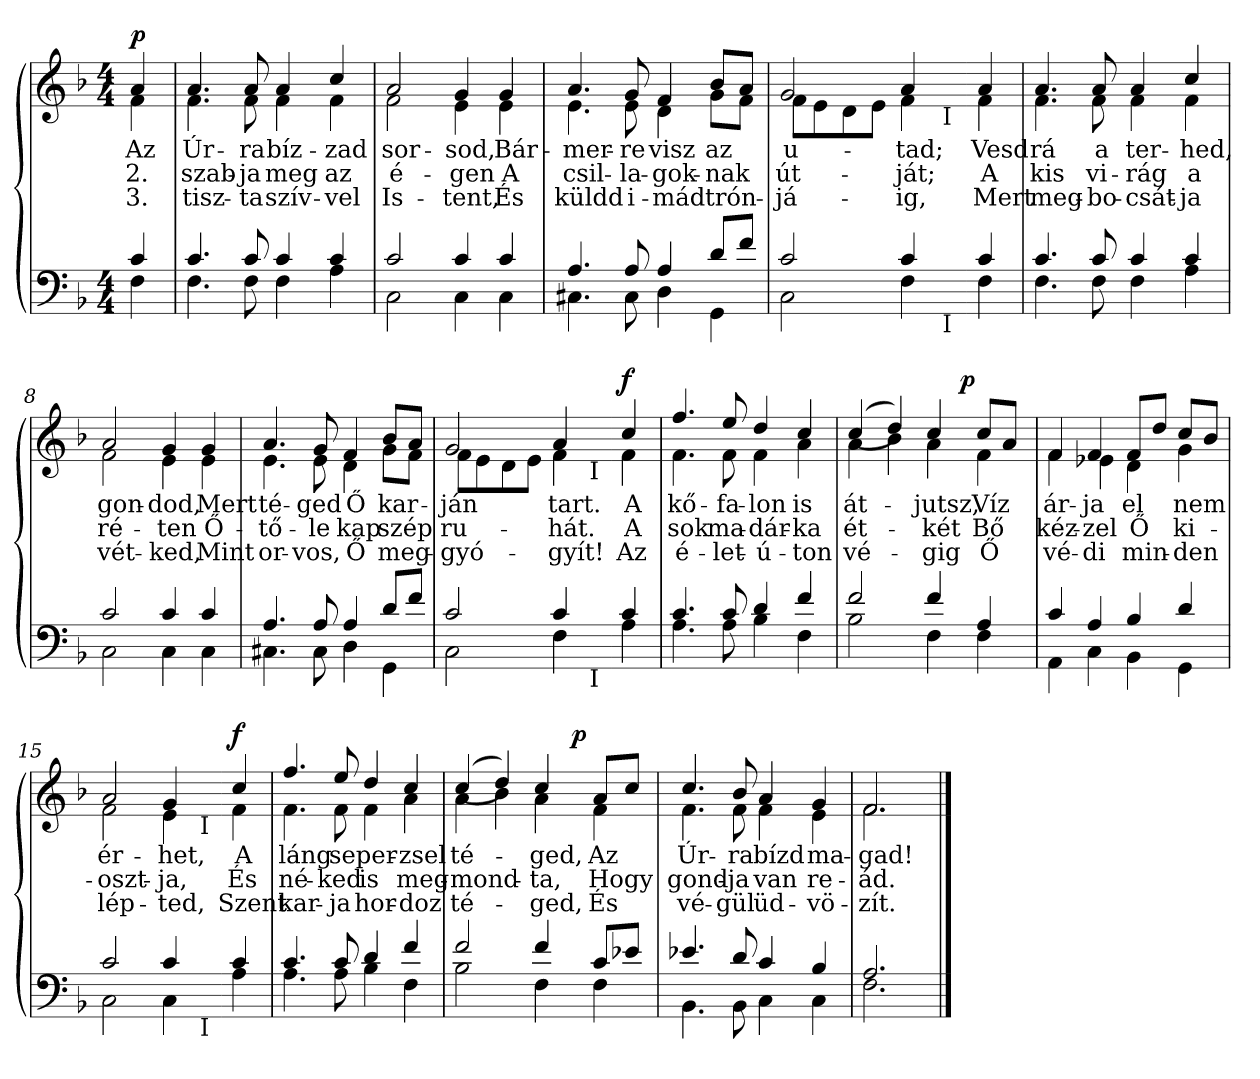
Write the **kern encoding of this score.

**kern	**kern	**text	**text	**text	**dynam
*part2	*part1	*part1	*part1	*part1	*part1
*staff2	*staff1	*staff1	*staff1	*staff1	*staff1
*clefF4	*clefG2	*	*	*	*
*k[b-]	*k[b-]	*	*	*	*
*F:	*F:	*	*	*	*
*M4/4	*M4/4	*	*	*	*
=1	=1	=1	=1	=1	=1
*^	*	*	*	*	*
!	!	!LO:TX:a:B:t=Moderato	!	!	!	!
!	!	!	!LO:LY:b	!LO:LY:b	!LO:LY:b	!LO:DY:b
*	*	*^	*	*	*	*
4c/	4F\	4a/	4f\	Az	2.	3.	p
=2	=2	=2	=2	=2	=2	=2	=2
!	!	!	!	!LO:LY:b	!LO:LY:b	!LO:LY:b	!
4.c/	4.F\	4.a/	4.f\	Úr-	szab-	tisz-	.
!	!	!	!	!LO:LY:b	!LO:LY:b	!LO:LY:b	!
8c/	8F\	8a/	8f\	-ra	-ja	-ta	.
!	!	!	!	!LO:LY:b	!LO:LY:b	!LO:LY:b	!
4c/	4F\	4a/	4f\	bíz-	meg	szív-	.
!	!	!	!	!LO:LY:b	!LO:LY:b	!LO:LY:b	!
4c/	4A\	4cc/	4f\	-zad	az	-vel	.
=3	=3	=3	=3	=3	=3	=3	=3
!	!	!	!	!LO:LY:b	!LO:LY:b	!LO:LY:b	!
2c/	2C\	2a/	2f\	sor-	é-	Is-	.
!	!	!	!	!LO:LY:b	!LO:LY:b	!LO:LY:b	!
4c/	4C\	4g/	4e\	-sod,	-gen	-tent,	.
!	!	!	!	!LO:LY:b	!LO:LY:b	!LO:LY:b	!
4c/	4C\	4g/	4e\	Bár-	A	És	.
=4	=4	=4	=4	=4	=4	=4	=4
!	!	!	!	!LO:LY:b	!LO:LY:b	!LO:LY:b	!
4.A/	4.C#X\	4.a/	4.e\	-mer-	csil-	küldd	.
!	!	!	!	!LO:LY:b	!LO:LY:b	!LO:LY:b	!
8A/	8C#\	8g/	8e\	-re	-la-	i-	.
!	!	!	!	!LO:LY:b	!LO:LY:b	!LO:LY:b	!
4A/	4D\	4f/	4d\	visz	-gok-	-mád	.
!	!	!	!	!LO:LY:b	!LO:LY:b	!LO:LY:b	!
8d/L	4GG\	8b-/L	8g\L	az	-nak	trón-	.
8f/J	.	8a/J	8f\J	.	.	.	.
*	*	*v	*v	*	*	*	*
=5	=5	=5	=5	=5	=5	=5
*	*	*^	*	*	*	*
!	!	!	!	!LO:LY:b	!LO:LY:b	!LO:LY:b	!
*	*^	*	*^	*	*	*	*
2c/	2C\	2ryy	2g/	8f\L	2ryy	u-	út-	-já-	.
.	.	.	.	8e\	.	.	.	.	.
.	.	.	.	8d\	.	.	.	.	.
.	.	.	.	8e\J	.	.	.	.	.
!	!	!	!	!	!	!LO:LY:b	!LO:LY:b	!LO:LY:b	!
4c/	4F\	8ryy	4a/	4f\	8ryy	-tad;	-ját;	-ig,	.
.	.	32ryy	.	.	32ryy	.	.	.	.
!	!	!	!	!	!LO:TX:b:t=I	!	!	!	!
!	!	!LO:TX:b:t=I	!	!	!	!	!	!	!
.	.	16.ryy	.	.	16.ryy	.	.	.	.
*	*v	*v	*	*	*	*	*	*	*
*	*	*v	*v	*v	*	*	*	*
!!LO:LB:g=z
=6-	=6-	=6-	=6-	=6-	=6-	=6-
*	*^	*^	*	*	*	*
*	*	*	*	*^	*	*	*	*
!	!	!	!	!	!	!LO:LY:b	!LO:LY:b	!LO:LY:b	!
*	*v	*v	*	*	*	*	*	*	*
*	*	*	*v	*v	*	*	*	*
4c/	4F\	4a/	4f\	Vesd	A	Mert	.
=7	=7	=7	=7	=7	=7	=7	=7
!	!	!	!	!LO:LY:b	!LO:LY:b	!LO:LY:b	!
4.c/	4.F\	4.a/	4.f\	rá	kis	meg-	.
!	!	!	!	!LO:LY:b	!LO:LY:b	!LO:LY:b	!
8c/	8F\	8a/	8f\	a	vi-	-bo-	.
!	!	!	!	!LO:LY:b	!LO:LY:b	!LO:LY:b	!
4c/	4F\	4a/	4f\	ter-	-rág	-csát-	.
!	!	!	!	!LO:LY:b	!LO:LY:b	!LO:LY:b	!
4c/	4A\	4cc/	4f\	-hed,	a	-ja	.
=8	=8	=8	=8	=8	=8	=8	=8
!	!	!	!	!LO:LY:b	!LO:LY:b	!LO:LY:b	!
2c/	2C\	2a/	2f\	gon-	ré-	vét-	.
!	!	!	!	!LO:LY:b	!LO:LY:b	!LO:LY:b	!
4c/	4C\	4g/	4e\	-dod,	-ten	-ked,	.
!	!	!	!	!LO:LY:b	!LO:LY:b	!LO:LY:b	!
4c/	4C\	4g/	4e\	Mert	Ő-	Mint	.
=9	=9	=9	=9	=9	=9	=9	=9
!	!	!	!	!LO:LY:b	!LO:LY:b	!LO:LY:b	!
4.A/	4.C#X\	4.a/	4.e\	té-	-tő-	or-	.
!	!	!	!	!LO:LY:b	!LO:LY:b	!LO:LY:b	!
8A/	8C#\	8g/	8e\	-ged	-le	-vos,	.
!	!	!	!	!LO:LY:b	!LO:LY:b	!LO:LY:b	!
4A/	4D\	4f/	4d\	Ő	kap	Ő	.
!	!	!	!	!LO:LY:b	!LO:LY:b	!LO:LY:b	!
8d/L	4GG\	8b-/L	8g\L	kar-	szép	meg-	.
8f/J	.	8a/J	8f\J	.	.	.	.
*	*	*v	*v	*	*	*	*
=10	=10	=10	=10	=10	=10	=10
*	*	*^	*	*	*	*
!	!	!	!	!LO:LY:b	!LO:LY:b	!LO:LY:b	!
*	*^	*	*^	*	*	*	*
2c/	2C\	2ryy	2g/	8f\L	2ryy	-ján	ru-	-gyó-	.
.	.	.	.	8e\	.	.	.	.	.
.	.	.	.	8d\	.	.	.	.	.
.	.	.	.	8e\J	.	.	.	.	.
!	!	!	!	!	!	!LO:LY:b	!LO:LY:b	!LO:LY:b	!
4c/	4F\	8ryy	4a/	4f\	8ryy	tart.	-hát.	-gyít!	.
.	.	32ryy	.	.	32ryy	.	.	.	.
!	!	!	!	!	!LO:TX:b:t=I	!	!	!	!
!	!	!LO:TX:b:t=I	!	!	!	!	!	!	!
.	.	16.ryy	.	.	16.ryy	.	.	.	.
*	*v	*v	*	*	*	*	*	*	*
*	*	*v	*v	*v	*	*	*	*
!!LO:LB:g=z
=11-	=11-	=11-	=11-	=11-	=11-	=11-
*	*^	*^	*	*	*	*
*	*	*	*	*^	*	*	*	*
!	!	!	!	!	!	!LO:LY:b	!LO:LY:b	!LO:LY:b	!LO:DY:a
*	*v	*v	*	*	*	*	*	*	*
*	*	*	*v	*v	*	*	*	*
4c/	4A\	4cc/	4f\	A	A	Az	f
=12	=12	=12	=12	=12	=12	=12	=12
!	!	!	!	!LO:LY:b	!LO:LY:b	!LO:LY:b	!
4.c/	4.A\	4.ff/	4.f\	kő-	sok	é-	.
!	!	!	!	!LO:LY:b	!LO:LY:b	!LO:LY:b	!
8c/	8A\	8ee/	8f\	-fa-	ma-	-let-	.
!	!	!	!	!LO:LY:b	!LO:LY:b	!LO:LY:b	!
4d/	4B-\	4dd/	4f\	-lon	-dár-	-ú-	.
!	!	!	!	!LO:LY:b	!LO:LY:b	!LO:LY:b	!
4f/	4F\	4cc/	4a\	is	-ka	-ton	.
*	*	*v	*v	*	*	*	*
=13	=13	=13	=13	=13	=13	=13
*	*	*^	*	*	*	*
!	!	!	!	!LO:LY:b	!LO:LY:b	!LO:LY:b	!
*	*	*	*^	*	*	*	*
2f/	2B-\	(<(>4cc/	4a\	2ryy	át-	ét-	vé-	.
.	.	4dd/))	4b-\	.	.	.	.	.
!	!	!	!	!	!LO:LY:b	!LO:LY:b	!LO:LY:b	!
4f/	4F\	4cc/	4a\	8.ryy	-jutsz,	-két	-gig	.
!	!	!	!	!	!	!	!	!LO:DY:a
.	.	.	.	4ryy	.	.	.	p
!	!	!	!	!	!LO:LY:b	!LO:LY:b	!LO:LY:b	!
4A/	4F\	8cc/L	4f\	.	Víz	Bő	Ő	.
.	.	8a/J	.	.	.	.	.	.
.	.	.	.	16ryy	.	.	.	.
*	*	*v	*v	*v	*	*	*	*
=14	=14	=14	=14	=14	=14	=14
*	*	*^	*	*	*	*
*	*	*	*^	*	*	*	*
!	!	!	!	!	!LO:LY:b	!LO:LY:b	!LO:LY:b	!
*	*	*	*v	*v	*	*	*	*
4c/	4AA\	4f/	4f\	ár-	kéz-	vé-	.
!	!	!	!	!LO:LY:b	!LO:LY:b	!LO:LY:b	!
4A/	4C\	4f/	4e-X\	-ja	-zel	-di	.
!	!	!	!	!LO:LY:b	!LO:LY:b	!LO:LY:b	!
4B-/	4BB-\	8f/L	4d\	el	Ő	min-	.
.	.	8dd/J	.	.	.	.	.
!	!	!	!	!LO:LY:b	!LO:LY:b	!LO:LY:b	!
4d/	4GG\	8cc/L	4g\	nem	ki-	-den	.
.	.	8b-/J	.	.	.	.	.
*	*	*v	*v	*	*	*	*
=15	=15	=15	=15	=15	=15	=15
!	!	!	!LO:LY:b	!LO:LY:b	!LO:LY:b	!
*	*^	*^	*	*	*	*
*	*	*	*	*^	*	*	*	*
2c/	2C\	2ryy	2a/	2f\	2ryy	ér-	-oszt-	lép-	.
!	!	!	!	!	!	!LO:LY:b	!LO:LY:b	!LO:LY:b	!
4c/	4C\	8ryy	4g/	4e\	8ryy	-het,	-ja,	-ted,	.
.	.	32ryy	.	.	32ryy	.	.	.	.
!	!	!	!	!	!LO:TX:b:t=I	!	!	!	!
!	!	!LO:TX:b:t=I	!	!	!	!	!	!	!
.	.	16.ryy	.	.	16.ryy	.	.	.	.
*	*v	*v	*	*	*	*	*	*	*
*	*	*v	*v	*v	*	*	*	*
!!LO:LB:g=z
=16-	=16-	=16-	=16-	=16-	=16-	=16-
*	*^	*^	*	*	*	*
*	*	*	*	*^	*	*	*	*
!	!	!	!	!	!	!LO:LY:b	!LO:LY:b	!LO:LY:b	!LO:DY:a
*	*v	*v	*	*	*	*	*	*	*
*	*	*	*v	*v	*	*	*	*
4c/	4A\	4cc/	4f\	A	És	Szent	f
=17	=17	=17	=17	=17	=17	=17	=17
!	!	!	!	!LO:LY:b	!LO:LY:b	!LO:LY:b	!
4.c/	4.A\	4.ff/	4.f\	láng	né-	kar-	.
!	!	!	!	!LO:LY:b	!LO:LY:b	!LO:LY:b	!
8c/	8A\	8ee/	8f\	se	-ked	-ja	.
!	!	!	!	!LO:LY:b	!LO:LY:b	!LO:LY:b	!
4d/	4B-\	4dd/	4f\	per-	is	hor-	.
!	!	!	!	!LO:LY:b	!LO:LY:b	!LO:LY:b	!
4f/	4F\	4cc/	4a\	-zsel	meg-	-doz	.
*	*	*v	*v	*	*	*	*
=18	=18	=18	=18	=18	=18	=18
*	*	*^	*	*	*	*
!	!	!	!	!LO:LY:b	!LO:LY:b	!LO:LY:b	!
*	*	*	*^	*	*	*	*
2f/	2B-\	(<(>4cc/	4a\	2ryy	té-	-mond-	té-	.
.	.	4dd/))	4b-\	.	.	.	.	.
!	!	!	!	!	!LO:LY:b	!LO:LY:b	!LO:LY:b	!
4f/	4F\	4cc/	4a\	8ryy	-ged,	-ta,	-ged,	.
.	.	.	.	32ryy	.	.	.	.
!	!	!	!	!	!	!	!	!LO:DY:a
.	.	.	.	4ryy	.	.	.	p
!	!	!	!	!	!LO:LY:b	!LO:LY:b	!LO:LY:b	!
8c/L	4F\	8a/L	4f\	.	Az	Hogy	És	.
8e-X/J	.	8cc/J	.	.	.	.	.	.
.	.	.	.	16.ryy	.	.	.	.
*	*	*v	*v	*v	*	*	*	*
=19	=19	=19	=19	=19	=19	=19
*	*	*^	*	*	*	*
*	*	*	*^	*	*	*	*
!	!	!	!	!	!LO:LY:b	!LO:LY:b	!LO:LY:b	!
*	*	*	*v	*v	*	*	*	*
4.e-X/	4.BB-\	4.cc/	4.f\	Úr-	gond-	vé-	.
!	!	!	!	!LO:LY:b	!LO:LY:b	!LO:LY:b	!
8d/	8BB-\	8b-/	8f\	-ra	-ja	-gül	.
!	!	!	!	!LO:LY:b	!LO:LY:b	!LO:LY:b	!
4c/	4C\	4a/	4f\	bízd	van	üd-	.
!	!	!	!	!LO:LY:b	!LO:LY:b	!LO:LY:b	!
4B-/	4C\	4g/	4e\	ma-	re-	-vö-	.
=20	=20	=20	=20	=20	=20	=20	=20
!	!	!	!	!LO:LY:b	!LO:LY:b	!LO:LY:b	!
2.A/	2.F\	2.f/	2.f\	-gad!	-ád.	-zít.	.
*v	*v	*	*	*	*	*	*
*	*v	*v	*	*	*	*
==	==	==	==	==	==
*-	*-	*-	*-	*-	*-
